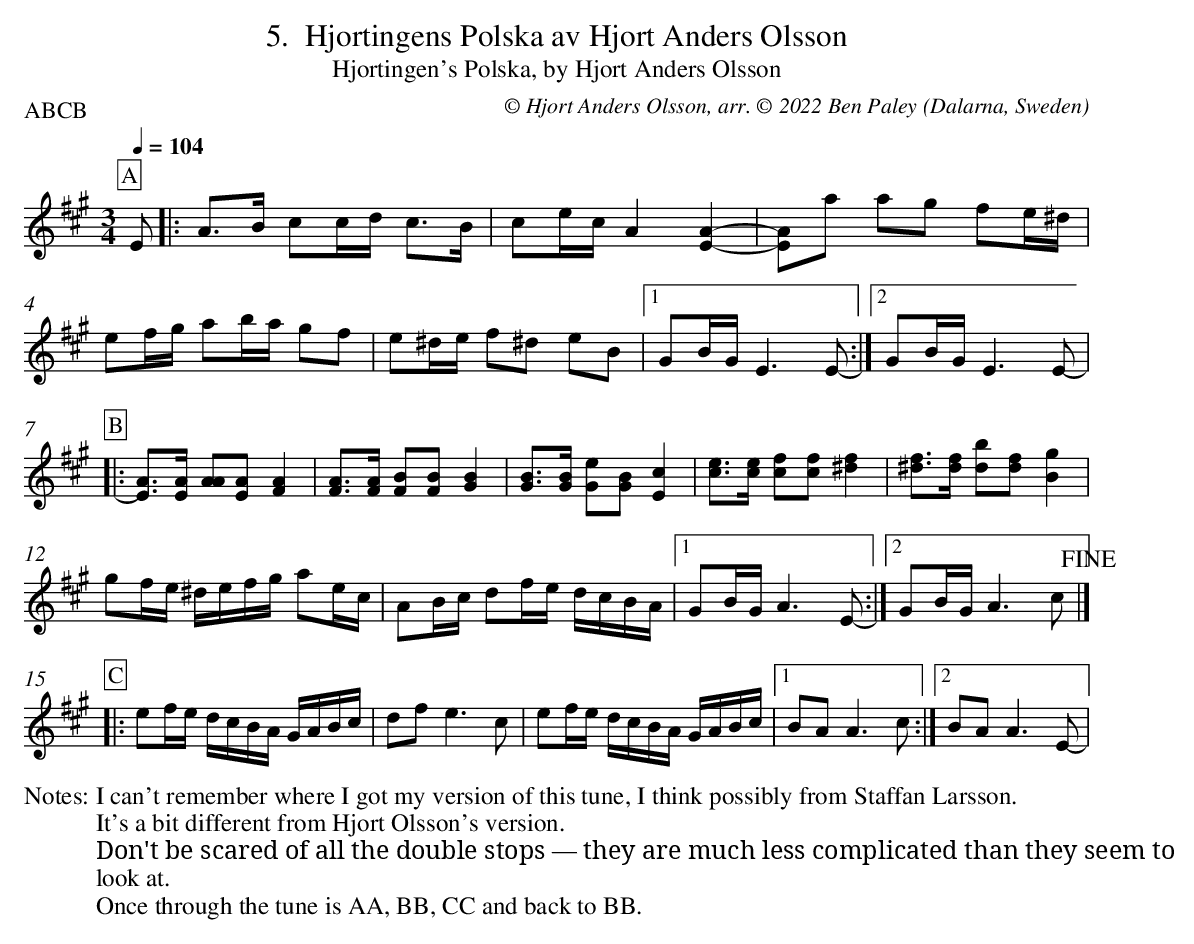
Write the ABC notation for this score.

X:1
T:Hjortingens Polska av Hjort Anders Olsson
T:Hjortingen's Polska, by Hjort Anders Olsson
L:1/8
M:3/4
C:© Hjort Anders Olsson, arr. © 2022 Ben Paley
O:Dalarna, Sweden
P:ABCB
Q:1/4=104
K:A
P:A
-E |: A>B cc/2d/2 c>B | ce/2c/2 A2 [EA]2 - | [EA]a ag fe/2^d/2 |
ef/2g/2 ab/2a/2 gf | e^d/2e/2 f^d eB | [1 GB/2G/2 E3 E - :| [2 GB/2G/2 E3 E - |
P:B
|: [EA]>[EA] [AA][EA] [FA]2 | [FA]>[FA] [FB][FB] [GB]2 | [GB]>[GB] [Ge][GB] [cE]2 | [ce]>[ce] [cf][cf] [^df]2 | [^df]>[df] [db][df] [Bg]2 |
gf/2e/2 ^d/2e/2f/2g/2 ae/2c/2 | AB/2c/2 df/2e/2 d/2c/2B/2A/2 | [1 GB/2G/2 A3 E - :| [2 GB/2G/2 A3 c !fine! |]
P:C
|: ef/2e/2 d/2c/2B/2A/2 G/2A/2B/2c/2 | df e3 c | ef/2e/2 d/2c/2B/2A/2 G/2A/2B/2c/2 | [1 BA A3 c :| [2  BA A3 E - |
